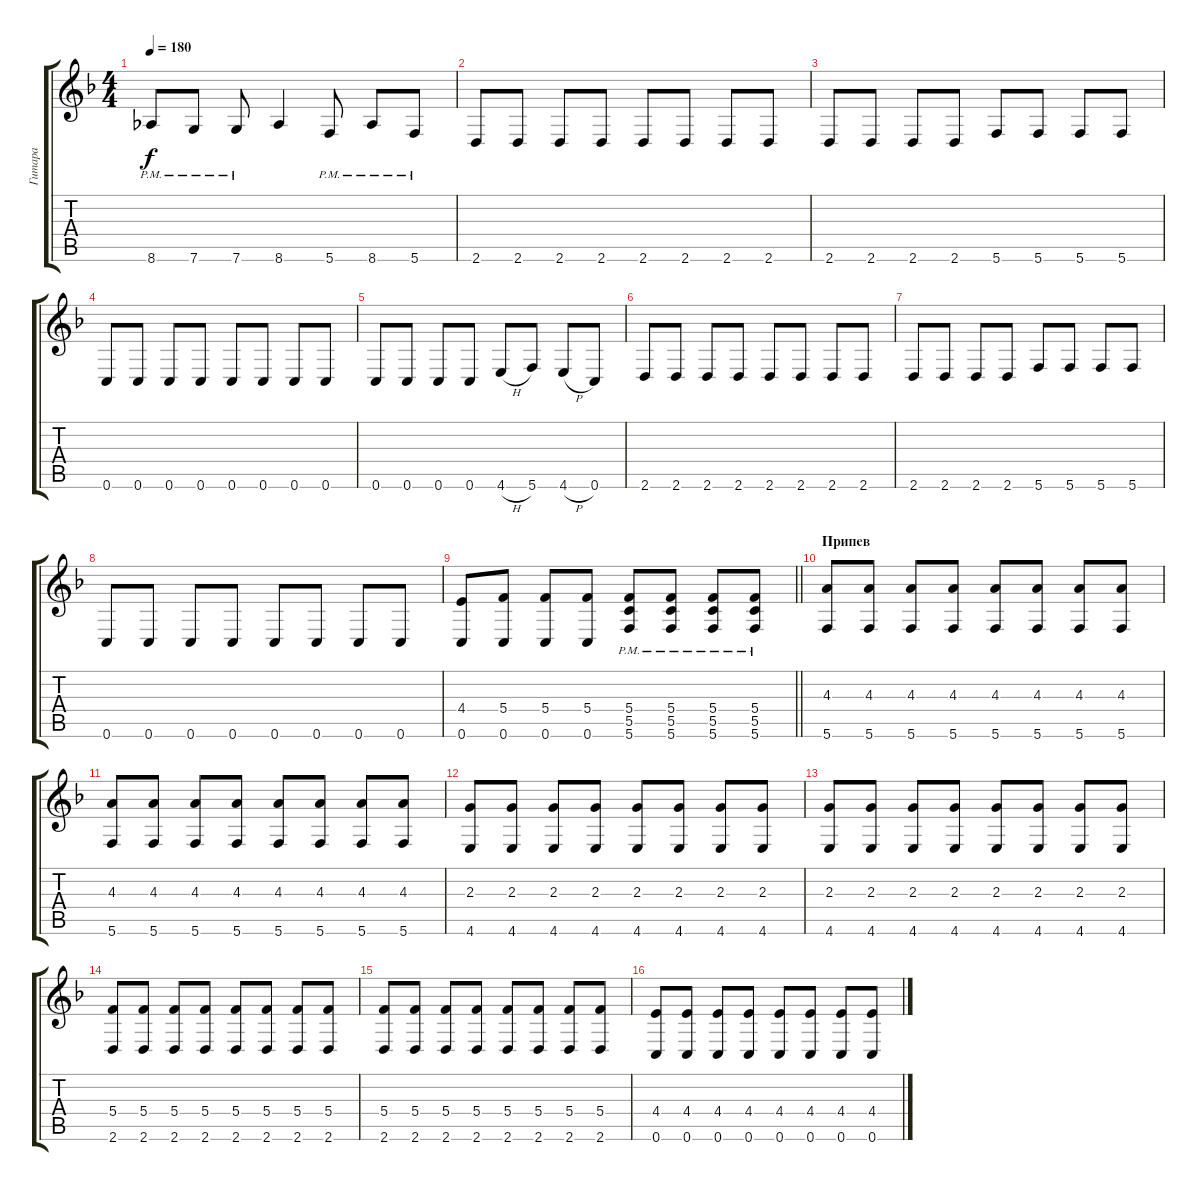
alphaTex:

\track ("Гитара" "Гитара") {instrument distortionguitar}
\staff {score tabs}
\tuning (D4 A3 F3 C3 G2 C2) {hide}
\ts (4 4)
\tempo 180
\clef g2
\ks dminor
8.6{pm}.8{dy f} 7.6{pm}.8 7.6{pm}.8 8.6.4 5.6{pm}.8 8.6{pm}.8 5.6{pm}.8 |
2.6.8 2.6.8 2.6.8 2.6.8 2.6.8 2.6.8 2.6.8 2.6.8 |
2.6.8 2.6.8 2.6.8 2.6.8 5.6.8 5.6.8 5.6.8 5.6.8 |
0.6.8 0.6.8 0.6.8 0.6.8 0.6.8 0.6.8 0.6.8 0.6.8 |
0.6.8 0.6.8 0.6.8 0.6.8 4.6{h}.8 5.6.8 4.6{h}.8 0.6.8 |
2.6.8 2.6.8 2.6.8 2.6.8 2.6.8 2.6.8 2.6.8 2.6.8 |
2.6.8 2.6.8 2.6.8 2.6.8 5.6.8 5.6.8 5.6.8 5.6.8 |
0.6.8 0.6.8 0.6.8 0.6.8 0.6.8 0.6.8 0.6.8 0.6.8 |
\barLineRight lightlight
(4.4 0.6).8 (5.4 0.6).8 (5.4 0.6).8 (5.4 0.6).8 (5.4{pm} 5.5{pm} 5.6{pm}).8 (5.4{pm} 5.5{pm} 5.6{pm}).8 (5.4{pm} 5.5{pm} 5.6{pm}).8 (5.4{pm} 5.5{pm} 5.6{pm}).8 |
\section ("" "Припев")
(4.3 5.6).8 (4.3 5.6).8 (4.3 5.6).8 (4.3 5.6).8 (4.3 5.6).8 (4.3 5.6).8 (4.3 5.6).8 (4.3 5.6).8 |
(4.3 5.6).8 (4.3 5.6).8 (4.3 5.6).8 (4.3 5.6).8 (4.3 5.6).8 (4.3 5.6).8 (4.3 5.6).8 (4.3 5.6).8 |
(2.3 4.6).8 (2.3 4.6).8 (2.3 4.6).8 (2.3 4.6).8 (2.3 4.6).8 (2.3 4.6).8 (2.3 4.6).8 (2.3 4.6).8 |
(2.3 4.6).8 (2.3 4.6).8 (2.3 4.6).8 (2.3 4.6).8 (2.3 4.6).8 (2.3 4.6).8 (2.3 4.6).8 (2.3 4.6).8 |
(5.4 2.6).8 (5.4 2.6).8 (5.4 2.6).8 (5.4 2.6).8 (5.4 2.6).8 (5.4 2.6).8 (5.4 2.6).8 (5.4 2.6).8 |
(5.4 2.6).8 (5.4 2.6).8 (5.4 2.6).8 (5.4 2.6).8 (5.4 2.6).8 (5.4 2.6).8 (5.4 2.6).8 (5.4 2.6).8 |
(4.4 0.6).8 (4.4 0.6).8 (4.4 0.6).8 (4.4 0.6).8 (4.4 0.6).8 (4.4 0.6).8 (4.4 0.6).8 (4.4 0.6).8
